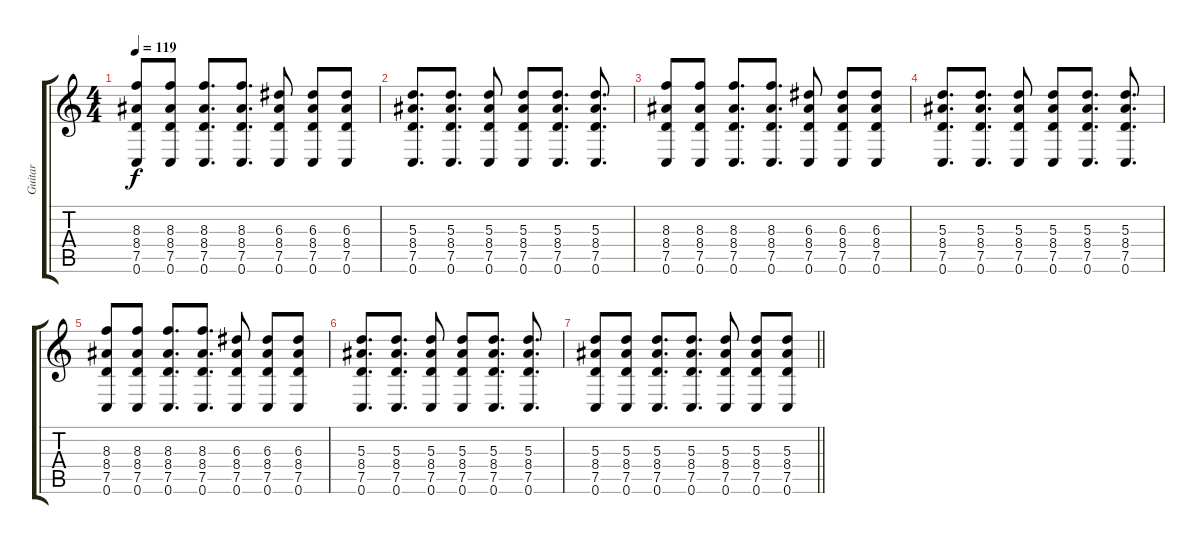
\track ("Guitar" "Guitar") {instrument electricguitarclean}
\staff {score tabs}
\tuning (G4 E4 A3 D3 G2 C2) {hide}
\ts (4 4)
\tempo 119
\clef g2
\ks c
(8.3 8.4 7.5 0.6).8{dy f} (8.3 8.4 7.5 0.6).8 (8.3 8.4 7.5 0.6).8{d} (8.3 8.4 7.5 0.6).8{d} (6.3 8.4 7.5 0.6).8 (6.3 8.4 7.5 0.6).8 (6.3 8.4 7.5 0.6).8 |
(5.3 8.4 7.5 0.6).8{d} (5.3 8.4 7.5 0.6).8{d} (5.3 8.4 7.5 0.6).8 (5.3 8.4 7.5 0.6).8 (5.3 8.4 7.5 0.6).8{d} (5.3 8.4 7.5 0.6).8{d} |
(8.3 8.4 7.5 0.6).8 (8.3 8.4 7.5 0.6).8 (8.3 8.4 7.5 0.6).8{d} (8.3 8.4 7.5 0.6).8{d} (6.3 8.4 7.5 0.6).8 (6.3 8.4 7.5 0.6).8 (6.3 8.4 7.5 0.6).8 |
(5.3 8.4 7.5 0.6).8{d} (5.3 8.4 7.5 0.6).8{d} (5.3 8.4 7.5 0.6).8 (5.3 8.4 7.5 0.6).8 (5.3 8.4 7.5 0.6).8{d} (5.3 8.4 7.5 0.6).8{d} |
(8.3 8.4 7.5 0.6).8 (8.3 8.4 7.5 0.6).8 (8.3 8.4 7.5 0.6).8{d} (8.3 8.4 7.5 0.6).8{d} (6.3 8.4 7.5 0.6).8 (6.3 8.4 7.5 0.6).8 (6.3 8.4 7.5 0.6).8 |
(5.3 8.4 7.5 0.6).8{d} (5.3 8.4 7.5 0.6).8{d} (5.3 8.4 7.5 0.6).8 (5.3 8.4 7.5 0.6).8 (5.3 8.4 7.5 0.6).8{d} (5.3 8.4 7.5 0.6).8{d} |
\barLineRight lightlight
(5.3 8.4 7.5 0.6).8 (5.3 8.4 7.5 0.6).8 (5.3 8.4 7.5 0.6).8{d} (5.3 8.4 7.5 0.6).8{d} (5.3 8.4 7.5 0.6).8 (5.3 8.4 7.5 0.6).8 (5.3 8.4 7.5 0.6).8
